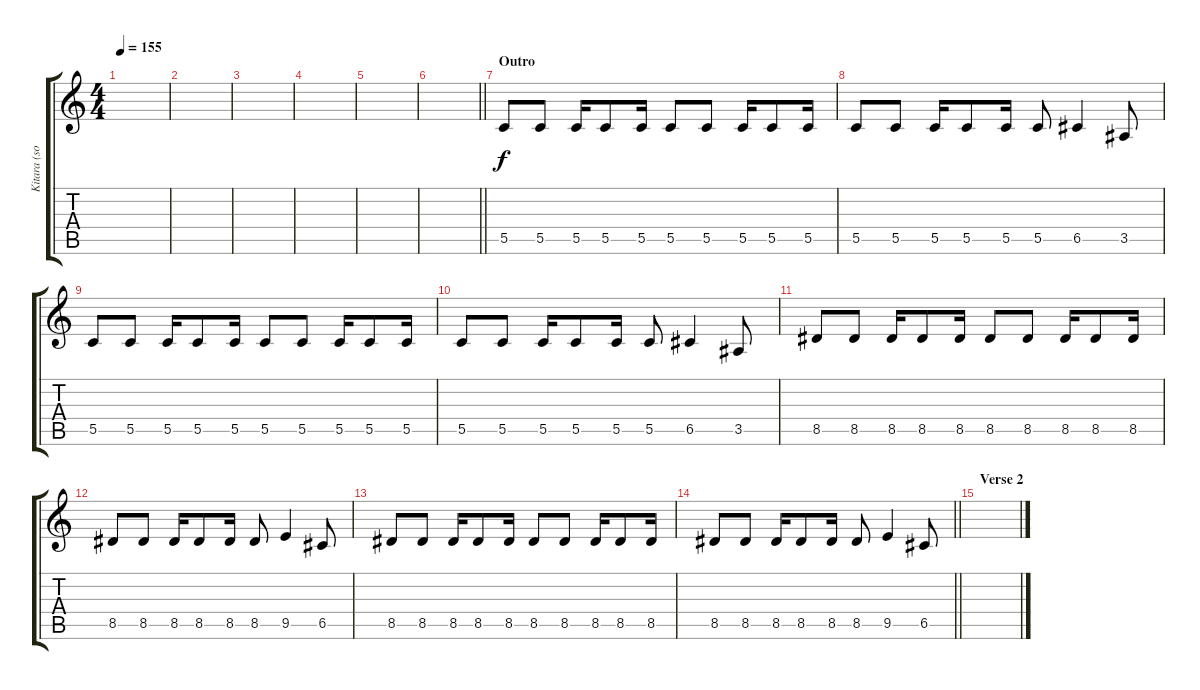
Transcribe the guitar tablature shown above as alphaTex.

\track ("Kitara (soolo)" "Kitara (so") {instrument distortionguitar}
\staff {score tabs}
\tuning (D4 A3 F3 C3 G2 C2) {hide}
\ts (4 4)
\tempo 155
\clef g2
\ks c
|
|
|
|
|
\barLineRight lightlight
|
\section ("" "Outro")
5.5.8 5.5.8 5.5.16 5.5.8 5.5.16 5.5.8 5.5.8 5.5.16 5.5.8 5.5.16 |
5.5.8 5.5.8 5.5.16 5.5.8 5.5.16 5.5.8 6.5.4 3.5.8 |
5.5.8 5.5.8 5.5.16 5.5.8 5.5.16 5.5.8 5.5.8 5.5.16 5.5.8 5.5.16 |
5.5.8 5.5.8 5.5.16 5.5.8 5.5.16 5.5.8 6.5.4 3.5.8 |
8.5.8 8.5.8 8.5.16 8.5.8 8.5.16 8.5.8 8.5.8 8.5.16 8.5.8 8.5.16 |
8.5.8 8.5.8 8.5.16 8.5.8 8.5.16 8.5.8 9.5.4 6.5.8 |
8.5.8 8.5.8 8.5.16 8.5.8 8.5.16 8.5.8 8.5.8 8.5.16 8.5.8 8.5.16 |
\barLineRight lightlight
8.5.8 8.5.8 8.5.16 8.5.8 8.5.16 8.5.8 9.5.4 6.5.8 |
\section ("" "Verse 2")
